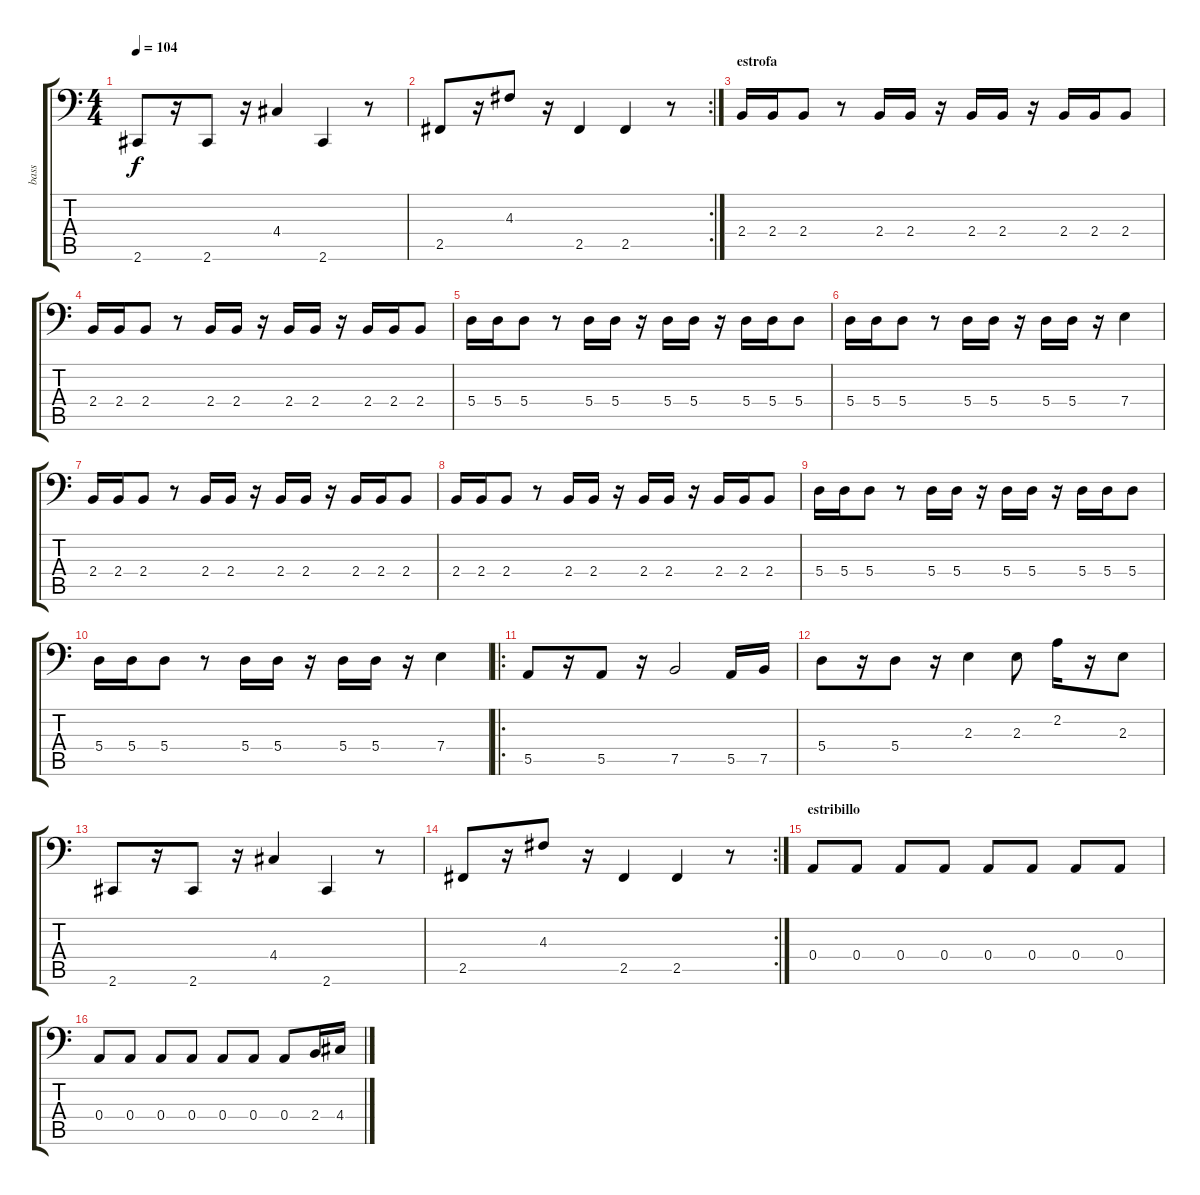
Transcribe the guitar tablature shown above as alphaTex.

\track ("bass" "bass") {instrument electricbassfinger}
\staff {score tabs}
\tuning (C3 G2 D2 A1 E1 B0) {hide}
\ts (4 4)
\tempo 104
\clef f4
\ks c
2.6.8{dy f} r.16 2.6.8 r.16 4.4.4 2.6.4 r.8 |
\rc 2
2.5.8 r.16 4.3.8 r.16 2.5.4 2.5.4 r.8 |
\section ("" "estrofa")
2.4.16 2.4.16 2.4.8 r.8 2.4.16 2.4.16 r.16 2.4.16 2.4.16 r.16 2.4.16 2.4.16 2.4.8 |
2.4.16 2.4.16 2.4.8 r.8 2.4.16 2.4.16 r.16 2.4.16 2.4.16 r.16 2.4.16 2.4.16 2.4.8 |
5.4.16 5.4.16 5.4.8 r.8 5.4.16 5.4.16 r.16 5.4.16 5.4.16 r.16 5.4.16 5.4.16 5.4.8 |
5.4.16 5.4.16 5.4.8 r.8 5.4.16 5.4.16 r.16 5.4.16 5.4.16 r.16 7.4.4 |
2.4.16 2.4.16 2.4.8 r.8 2.4.16 2.4.16 r.16 2.4.16 2.4.16 r.16 2.4.16 2.4.16 2.4.8 |
2.4.16 2.4.16 2.4.8 r.8 2.4.16 2.4.16 r.16 2.4.16 2.4.16 r.16 2.4.16 2.4.16 2.4.8 |
5.4.16 5.4.16 5.4.8 r.8 5.4.16 5.4.16 r.16 5.4.16 5.4.16 r.16 5.4.16 5.4.16 5.4.8 |
5.4.16 5.4.16 5.4.8 r.8 5.4.16 5.4.16 r.16 5.4.16 5.4.16 r.16 7.4.4 |
\ro
5.5.8 r.16 5.5.8 r.16 7.5.2 5.5.16 7.5.16 |
5.4.8 r.16 5.4.8 r.16 2.3.4 2.3.8 2.2.16 r.16 2.3.8 |
2.6.8 r.16 2.6.8 r.16 4.4.4 2.6.4 r.8 |
\rc 2
2.5.8 r.16 4.3.8 r.16 2.5.4 2.5.4 r.8 |
\section ("" "estribillo")
0.4.8 0.4.8 0.4.8 0.4.8 0.4.8 0.4.8 0.4.8 0.4.8 |
0.4.8 0.4.8 0.4.8 0.4.8 0.4.8 0.4.8 0.4.8 2.4.16 4.4.16
